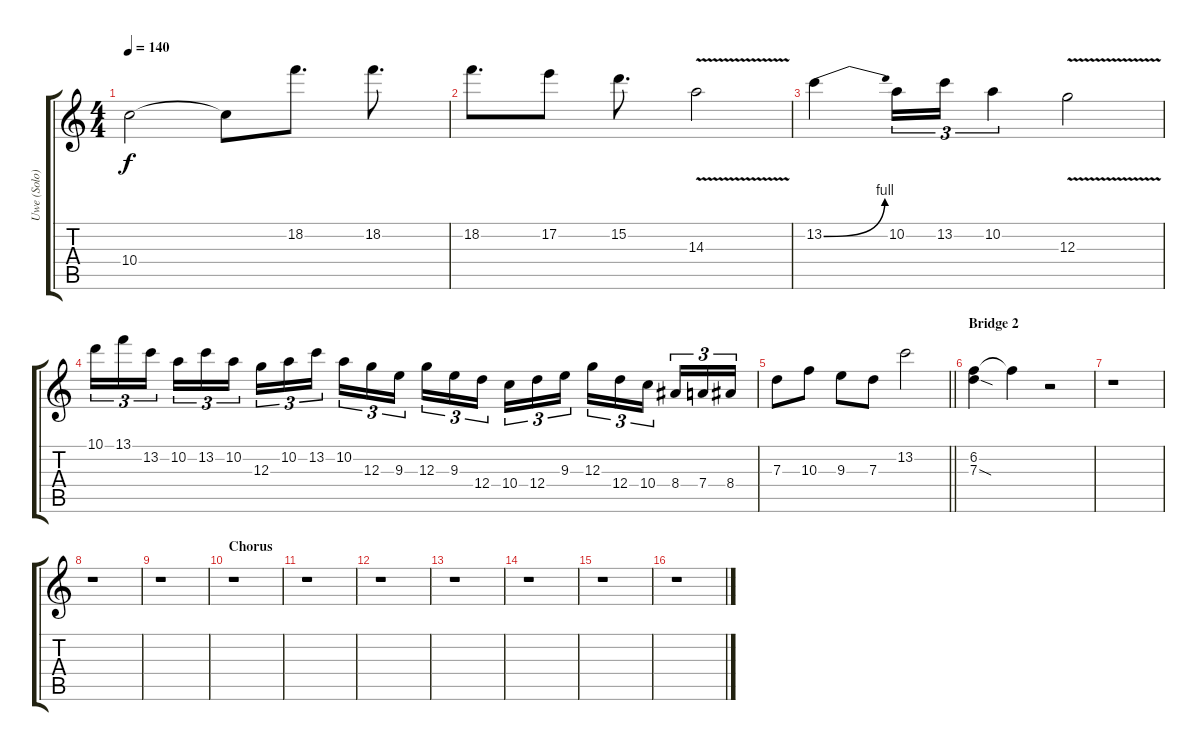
\track ("Uwe (Solo)" "Uwe (Solo)") {instrument distortionguitar}
\staff {score tabs}
\tuning (E4 B3 G3 D3 A2 E2) {hide}
\ts (4 4)
\tempo 140
\clef g2
\ks c
10.4.2{dy f} 10.4{t}.8 18.2.8{d} 18.2.8{d} |
18.2.8{d} 17.2.8 15.2.8{d} 14.3{v}.2 |
13.2{be (bend 0 0 60 4)}.4 10.2.16{tu (3 2)} 13.2.16{tu (3 2)} 10.2.4{tu (3 2)} 12.3{v}.2 |
10.1.16{tu (3 2)} 13.1.16{tu (3 2)} 13.2.16{tu (3 2) beam splitsecondary} 10.2.16{tu (3 2)} 13.2.16{tu (3 2)} 10.2.16{tu (3 2)} 12.3.16{tu (3 2)} 10.2.16{tu (3 2)} 13.2.16{tu (3 2) beam splitsecondary} 10.2.16{tu (3 2)} 12.3.16{tu (3 2)} 9.3.16{tu (3 2)} 12.3.16{tu (3 2)} 9.3.16{tu (3 2)} 12.4.16{tu (3 2) beam splitsecondary} 10.4.16{tu (3 2)} 12.4.16{tu (3 2)} 9.3.16{tu (3 2)} 12.3.16{tu (3 2)} 12.4.16{tu (3 2)} 10.4.16{tu (3 2) beam splitsecondary} 8.4.16{tu (3 2)} 7.4.16{tu (3 2)} 8.4.16{tu (3 2)} |
\barLineRight lightlight
7.3.8 10.3.8 9.3.8 7.3.8 13.2.2 |
\section ("" "Bridge 2")
(6.2 7.3{sod}).4{volume 10} 6.2{t}.4 r.2 |
r.1 |
r.1 |
r.1 |
\section ("" "Chorus")
r.1 |
r.1 |
r.1 |
r.1 |
r.1 |
r.1 |
r.1
